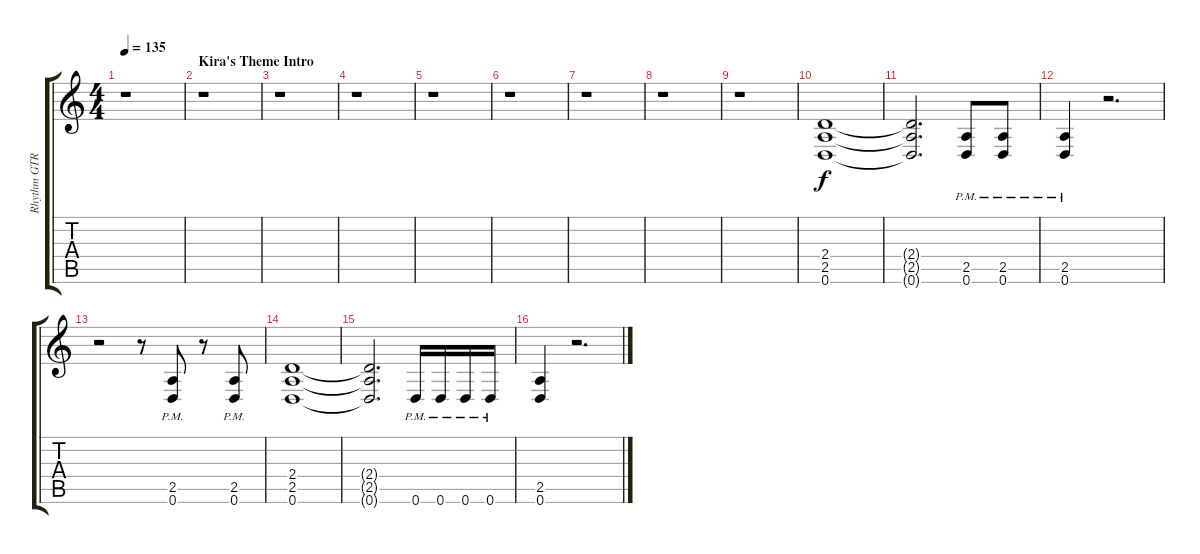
\track ("Rhythm GTR 1" "Rhythm GTR") {instrument overdrivenguitar}
\staff {score tabs}
\tuning (D4 A3 F3 C3 G2 D2) {hide}
\ts (4 4)
\tempo 135
\clef g2
\ks aminor
r.1{dy f instrument overdrivenguitar} |
\section ("" "Kira's Theme Intro")
r.1 |
r.1 |
r.1 |
r.1 |
r.1 |
r.1 |
r.1 |
r.1 |
(2.4 2.5 0.6).1 |
(2.4{t} 2.5{t} 0.6{t}).2{d} (2.5{pm} 0.6{pm}).8 (2.5{pm} 0.6{pm}).8 |
(2.5{pm} 0.6{pm}).4 r.2{d} |
r.2 r.8 (2.5{pm} 0.6{pm}).8 r.8 (2.5{pm} 0.6{pm}).8 |
(2.4 2.5 0.6).1 |
(2.4{t} 2.5{t} 0.6{t}).2{d} 0.6{pm}.16 0.6{pm}.16 0.6{pm}.16 0.6{pm}.16 |
(2.5 0.6).4 r.2{d}
